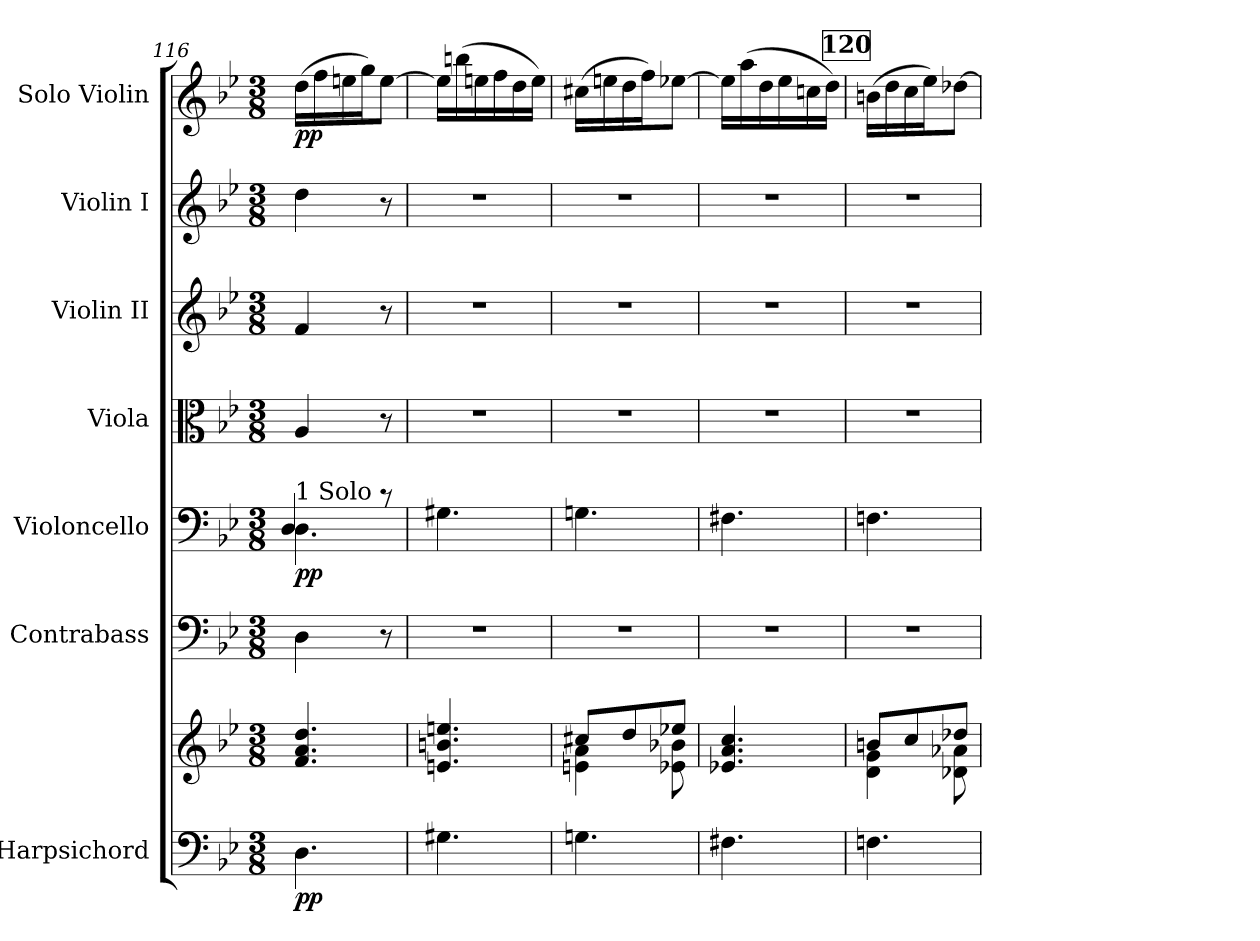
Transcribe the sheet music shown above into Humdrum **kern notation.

**kern	**kern	**dynam	**kern	**kern	**dynam	**kern	**kern	**kern	**kern	**dynam
*part7	*part7	*part7	*part6	*part5	*part5	*part4	*part3	*part2	*part1	*part1
*staff8	*staff7	*staff7/8	*staff6	*staff5	*staff5	*staff4	*staff3	*staff2	*staff1	*staff1
*I"Harpsichord	*	*	*I"Contrabass	*I"Violoncello	*	*I"Viola	*I"Violin II	*I"Violin I	*I"Solo Violin	*
*I'Hch.	*	*	*I'Cb.	*I'Vc.	*	*I'Vla.	*I'Vln. II	*I'Vln. I	*I'Vln.	*
*clefF4	*clefG2	*	*clefF4	*clefF4	*	*clefC3	*clefG2	*clefG2	*clefG2	*
*	*	*	*ITrd7c12	*	*	*	*	*	*	*
*k[b-e-]	*k[b-e-]	*	*k[b-e-]	*k[b-e-]	*	*k[b-e-]	*k[b-e-]	*k[b-e-]	*k[b-e-]	*
*M3/8	*M3/8	*	*M3/8	*M3/8	*	*M3/8	*M3/8	*M3/8	*M3/8	*
=116	=116	=116	=116	=116	=116	=116	=116	=116	=116	=116
*	*	*	*	*^	*	*	*	*	*	*
!	!	!	!	!LO:TX:a:t=1 Solo	!	!	!	!	!	!	!
!	!	!LO:DY:b=2	!	!	!	!LO:DY:b	!	!	!	!	!LO:DY:b
4.D\	4.f/ 4.a/ 4.dd/	pp	4DD\	4.D\	4D/	pp	4A/	4f/	4dd\	(>16dd\LL	pp
.	.	.	.	.	.	.	.	.	.	16ff\	.
.	.	.	.	.	.	.	.	.	.	16een\	.
.	.	.	.	.	.	.	.	.	.	16gg\J)	.
.	.	.	8r	.	8rc	.	8r	8r	8r	[8ee\J	.
*	*	*	*	*v	*v	*	*	*	*	*	*
=117	=117	=117	=117	=117	=117	=117	=117	=117	=117	=117
4.G#X\	4.en/ 4.bn/ 4.een/	.	4.r	4.G#X\	.	4.r	4.r	4.r	16ee\LL]	.
.	.	.	.	.	.	.	.	.	(>16bbn\	.
.	.	.	.	.	.	.	.	.	16een\	.
.	.	.	.	.	.	.	.	.	16ff\	.
.	.	.	.	.	.	.	.	.	16dd\	.
.	.	.	.	.	.	.	.	.	16ee\JJ)	.
!!LO:PB:g=z
=118	=118	=118	=118	=118	=118	=118	=118	=118	=118	=118
*	*^	*	*	*	*	*	*	*	*	*
4.Gn\	8cc#X/L	4en\ 4a\	.	4.r	4.Gn\	.	4.r	4.r	4.r	(>16cc#X\LL	.
.	.	.	.	.	.	.	.	.	.	16een\	.
.	8dd/	.	.	.	.	.	.	.	.	16dd\	.
.	.	.	.	.	.	.	.	.	.	16ff\J)	.
.	8ee-X/J	8e-X\ 8b-X\	.	.	.	.	.	.	.	[8ee-X\J	.
*	*v	*v	*	*	*	*	*	*	*	*	*
=119	=119	=119	=119	=119	=119	=119	=119	=119	=119	=119
4.F#X\	4.e-X/ 4.a/ 4.cc/	.	4.r	4.F#X\	.	4.r	4.r	4.r	16ee-\LL]	.
.	.	.	.	.	.	.	.	.	(>16aa\	.
.	.	.	.	.	.	.	.	.	16dd\	.
.	.	.	.	.	.	.	.	.	16ee-\	.
.	.	.	.	.	.	.	.	.	16ccn\	.
.	.	.	.	.	.	.	.	.	16dd\JJ)	.
!!LO:REH:place=s1:a:B:fs=14:t=120
=120	=120	=120	=120	=120	=120	=120	=120	=120	=120	=120
*	*^	*	*	*	*	*	*	*	*	*
4.Fn\	8bn/L	4d\ 4g\	.	4.r	4.Fn\	.	4.r	4.r	4.r	(>16bn\LL	.
.	.	.	.	.	.	.	.	.	.	16dd\	.
.	8cc/	.	.	.	.	.	.	.	.	16cc\	.
.	.	.	.	.	.	.	.	.	.	16ee-\J)	.
.	8dd-X/J	8d-X\ 8a-X\	.	.	.	.	.	.	.	[8dd-X\J	.
*	*v	*v	*	*	*	*	*	*	*	*	*
=	=	=	=	=	=	=	=	=	=	=
*-	*-	*-	*-	*-	*-	*-	*-	*-	*-	*-
